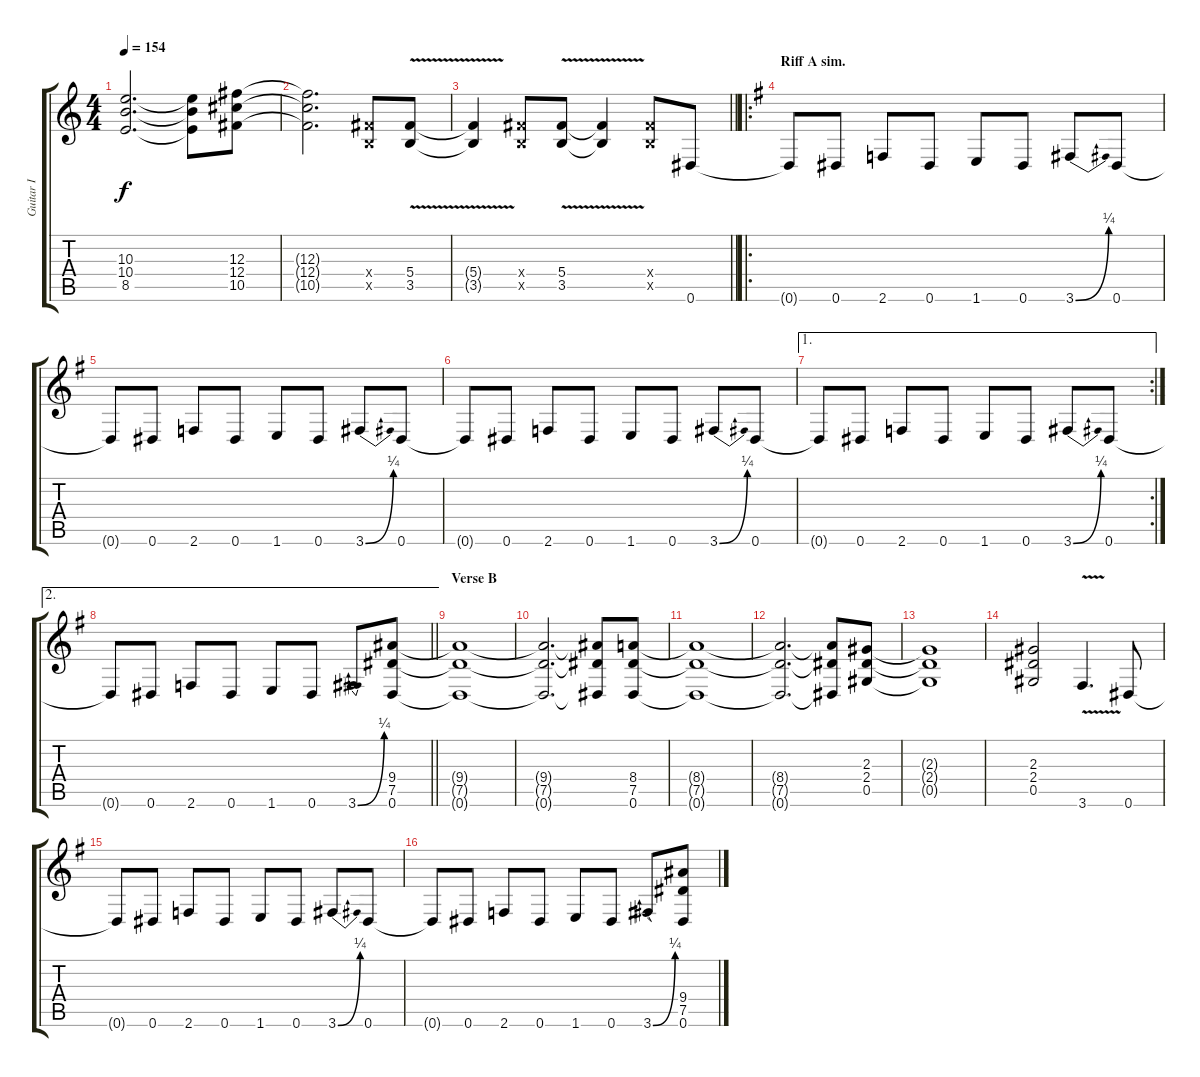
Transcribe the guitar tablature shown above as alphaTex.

\track ("Guitar I" "Guitar I") {instrument distortionguitar}
\staff {score tabs}
\tuning (Eb4 Bb3 Gb3 Db3 Ab2 Eb2) {hide}
\ts (4 4)
\tempo 154
\clef g2
\ks aminor
(10.3{t} 10.4{t} 8.5{t}).2{d dy f} (10.3{t} 10.4{t} 8.5{t}).8 (12.3 12.4 10.5).8 |
(12.3{t} 12.4{t} 10.5{t}).2{d} (5.4{x} 3.5{x}).8 (5.4{v} 3.5{v}).8 |
\barLineRight lightlight
(5.4{t} 3.5{t}).4 (5.4{x} 3.5{x}).8 (5.4{v} 3.5{v}).8 (5.4{t} 3.5{t}).4 (5.4{x} 3.5{x}).8 0.6.8 |
\ro
\section ("" "Riff A sim.")
\ks eminor
0.6{t}.8 0.6.8 2.6.8 0.6.8 1.6.8 0.6.8 3.6{be (bend 0 0 60 1)}.8 0.6.8 |
0.6{t}.8 0.6.8 2.6.8 0.6.8 1.6.8 0.6.8 3.6{be (bend 0 0 60 1)}.8 0.6.8 |
0.6{t}.8 0.6.8 2.6.8 0.6.8 1.6.8 0.6.8 3.6{be (bend 0 0 60 1)}.8 0.6.8 |
\ae 1
\rc 2
0.6{t}.8 0.6.8 2.6.8 0.6.8 1.6.8 0.6.8 3.6{be (bend 0 0 60 1)}.8 0.6.8 |
\ae 2
\barLineRight lightlight
0.6{t}.8 0.6.8 2.6.8 0.6.8 1.6.8 0.6.8 3.6{be (bend 0 0 60 1)}.8 (9.4 7.5 0.6).8 |
\section ("" "Verse B")
(9.4{t} 7.5{t} 0.6{t}).1 |
(9.4{t} 7.5{t} 0.6{t}).2{d} (9.4{t} 7.5{t} 0.6{t}).8 (8.4 7.5 0.6).8 |
(8.4{t} 7.5{t} 0.6{t}).1 |
(8.4{t} 7.5{t} 0.6{t}).2{d} (8.4{t} 7.5{t} 0.6{t}).8 (2.3 2.4 0.5).8 |
(2.3{t} 2.4{t} 0.5{t}).1 |
(2.3 2.4 0.5).2 3.6{v}.4{d} 0.6.8 |
0.6{t}.8 0.6.8 2.6.8 0.6.8 1.6.8 0.6.8 3.6{be (bend 0 0 60 1)}.8 0.6.8 |
0.6{t}.8 0.6.8 2.6.8 0.6.8 1.6.8 0.6.8 3.6{be (bend 0 0 60 1)}.8 (9.4 7.5 0.6).8
